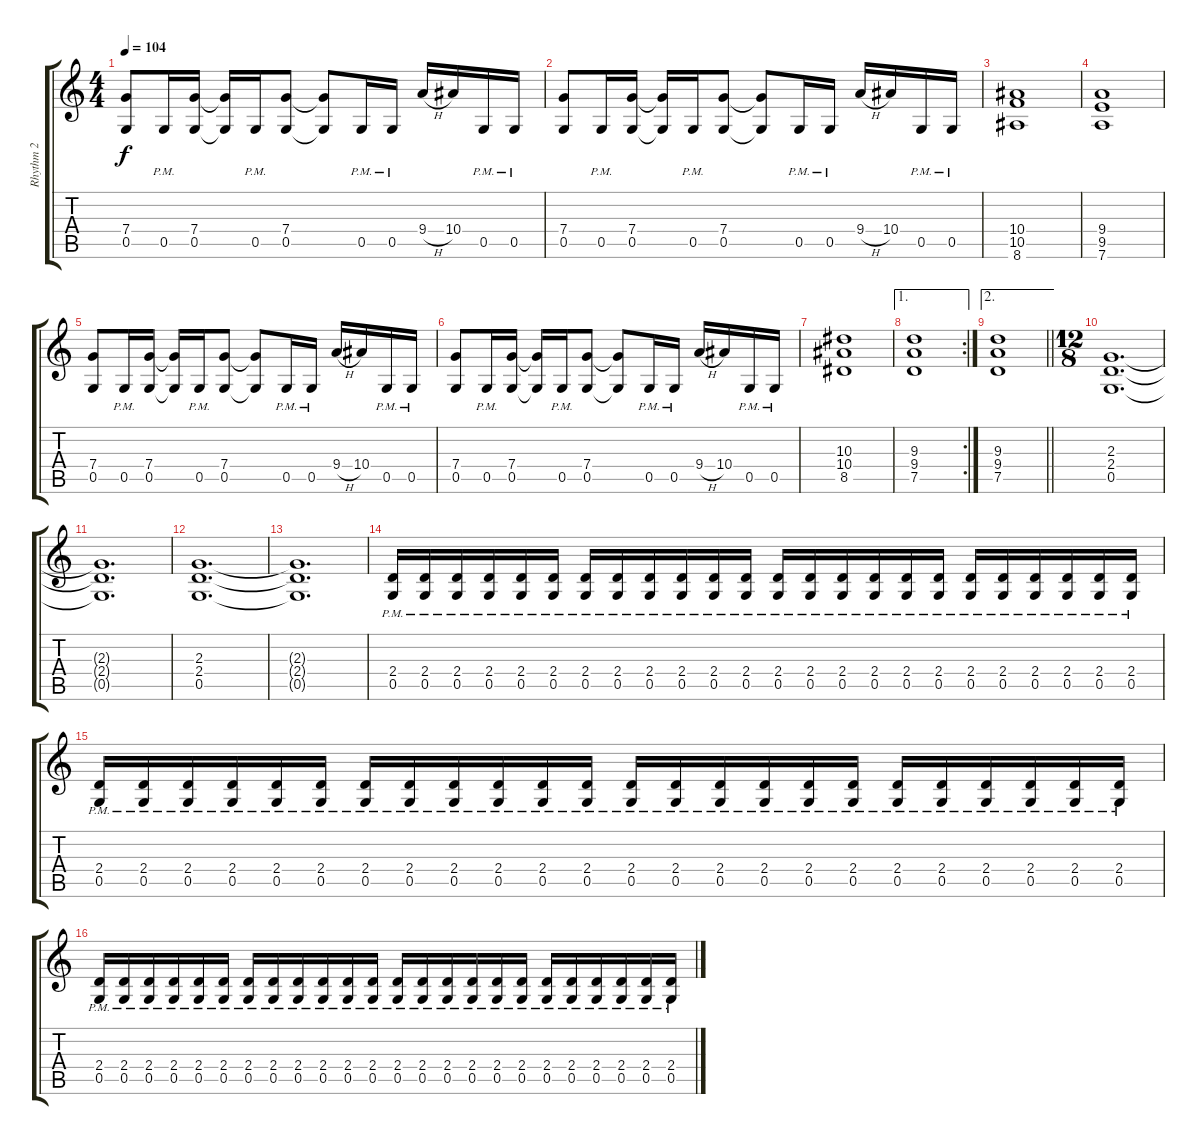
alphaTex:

\track ("Rhythm 2" "Rhythm 2") {instrument distortionguitar}
\staff {score tabs}
\tuning (D4 A3 F3 C3 G2 D2) {hide}
\ts (4 4)
\tempo 104
\clef g2
\ks c
(7.4 0.5).8{dy f} 0.5{pm}.16 (7.4 0.5).16 (7.4{t} 0.5{t}).16 0.5{pm}.16 (7.4 0.5).8 (7.4{t} 0.5{t}).8 0.5{pm}.16 0.5{pm}.16 9.4{h}.16 10.4.16 0.5{pm}.16 0.5{pm}.16 |
(7.4 0.5).8 0.5{pm}.16 (7.4 0.5).16 (7.4{t} 0.5{t}).16 0.5{pm}.16 (7.4 0.5).8 (7.4{t} 0.5{t}).8 0.5{pm}.16 0.5{pm}.16 9.4{h}.16 10.4.16 0.5{pm}.16 0.5{pm}.16 |
(10.4 10.5 8.6).1 |
(9.4 9.5 7.6).1 |
(7.4 0.5).8 0.5{pm}.16 (7.4 0.5).16 (7.4{t} 0.5{t}).16 0.5{pm}.16 (7.4 0.5).8 (7.4{t} 0.5{t}).8 0.5{pm}.16 0.5{pm}.16 9.4{h}.16 10.4.16 0.5{pm}.16 0.5{pm}.16 |
(7.4 0.5).8 0.5{pm}.16 (7.4 0.5).16 (7.4{t} 0.5{t}).16 0.5{pm}.16 (7.4 0.5).8 (7.4{t} 0.5{t}).8 0.5{pm}.16 0.5{pm}.16 9.4{h}.16 10.4.16 0.5{pm}.16 0.5{pm}.16 |
(10.3 10.4 8.5).1 |
\ae 1
\rc 2
(9.3 9.4 7.5).1 |
\ae 2
\barLineRight lightlight
(9.3 9.4 7.5).1 |
\ts (12 8)
(2.3 2.4 0.5).1{d} |
(2.3{t} 2.4{t} 0.5{t}).1{d} |
(2.3 2.4 0.5).1{d} |
(2.3{t} 2.4{t} 0.5{t}).1{d} |
(2.4{pm} 0.5{pm}).16 (2.4{pm} 0.5{pm}).16 (2.4{pm} 0.5{pm}).16 (2.4{pm} 0.5{pm}).16 (2.4{pm} 0.5{pm}).16 (2.4{pm} 0.5{pm}).16 (2.4{pm} 0.5{pm}).16 (2.4{pm} 0.5{pm}).16 (2.4{pm} 0.5{pm}).16 (2.4{pm} 0.5{pm}).16 (2.4{pm} 0.5{pm}).16 (2.4{pm} 0.5{pm}).16 (2.4{pm} 0.5{pm}).16 (2.4{pm} 0.5{pm}).16 (2.4{pm} 0.5{pm}).16 (2.4{pm} 0.5{pm}).16 (2.4{pm} 0.5{pm}).16 (2.4{pm} 0.5{pm}).16 (2.4{pm} 0.5{pm}).16 (2.4{pm} 0.5{pm}).16 (2.4{pm} 0.5{pm}).16 (2.4{pm} 0.5{pm}).16 (2.4{pm} 0.5{pm}).16 (2.4{pm} 0.5{pm}).16 |
(2.4{pm} 0.5{pm}).16 (2.4{pm} 0.5{pm}).16 (2.4{pm} 0.5{pm}).16 (2.4{pm} 0.5{pm}).16 (2.4{pm} 0.5{pm}).16 (2.4{pm} 0.5{pm}).16 (2.4{pm} 0.5{pm}).16 (2.4{pm} 0.5{pm}).16 (2.4{pm} 0.5{pm}).16 (2.4{pm} 0.5{pm}).16 (2.4{pm} 0.5{pm}).16 (2.4{pm} 0.5{pm}).16 (2.4{pm} 0.5{pm}).16 (2.4{pm} 0.5{pm}).16 (2.4{pm} 0.5{pm}).16 (2.4{pm} 0.5{pm}).16 (2.4{pm} 0.5{pm}).16 (2.4{pm} 0.5{pm}).16 (2.4{pm} 0.5{pm}).16 (2.4{pm} 0.5{pm}).16 (2.4{pm} 0.5{pm}).16 (2.4{pm} 0.5{pm}).16 (2.4{pm} 0.5{pm}).16 (2.4{pm} 0.5{pm}).16 |
(2.4{pm} 0.5{pm}).16 (2.4{pm} 0.5{pm}).16 (2.4{pm} 0.5{pm}).16 (2.4{pm} 0.5{pm}).16 (2.4{pm} 0.5{pm}).16 (2.4{pm} 0.5{pm}).16 (2.4{pm} 0.5{pm}).16 (2.4{pm} 0.5{pm}).16 (2.4{pm} 0.5{pm}).16 (2.4{pm} 0.5{pm}).16 (2.4{pm} 0.5{pm}).16 (2.4{pm} 0.5{pm}).16 (2.4{pm} 0.5{pm}).16 (2.4{pm} 0.5{pm}).16 (2.4{pm} 0.5{pm}).16 (2.4{pm} 0.5{pm}).16 (2.4{pm} 0.5{pm}).16 (2.4{pm} 0.5{pm}).16 (2.4{pm} 0.5{pm}).16 (2.4{pm} 0.5{pm}).16 (2.4{pm} 0.5{pm}).16 (2.4{pm} 0.5{pm}).16 (2.4{pm} 0.5{pm}).16 (2.4{pm} 0.5{pm}).16
